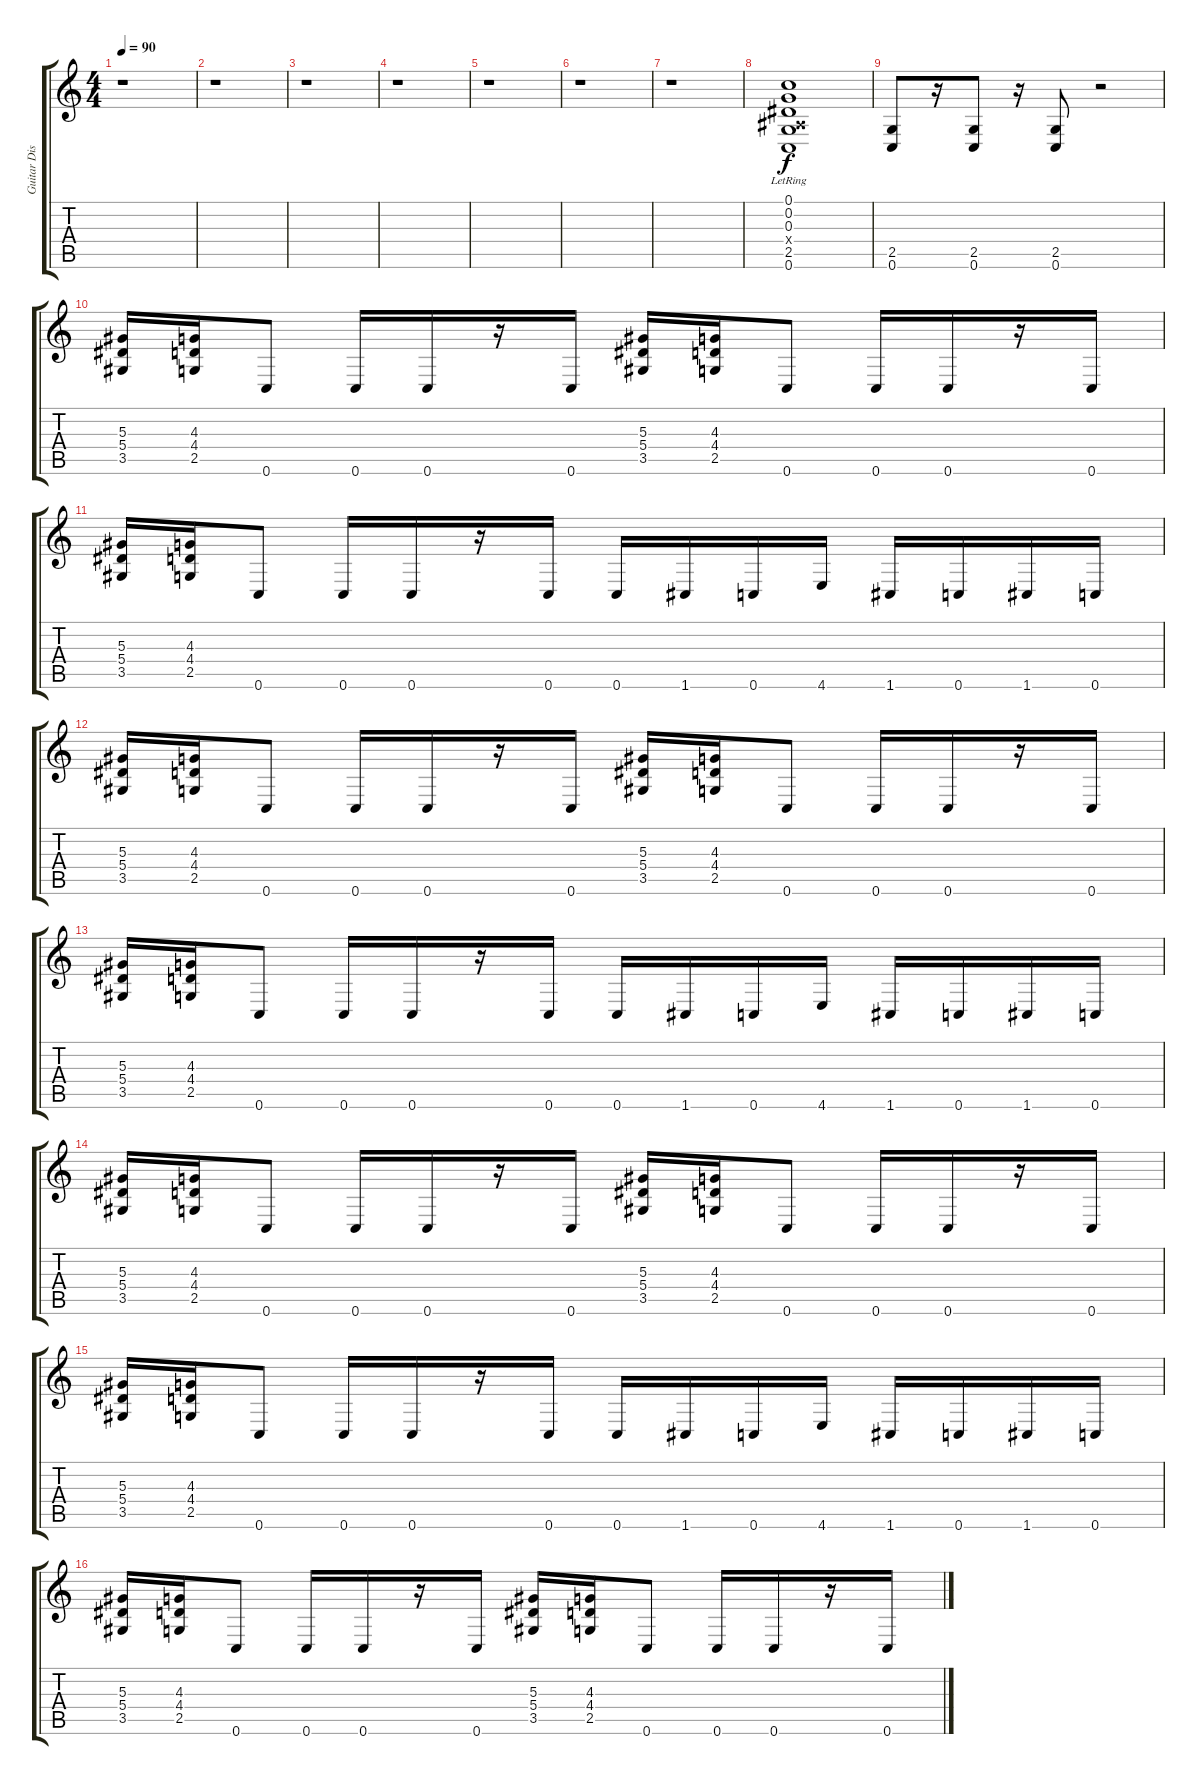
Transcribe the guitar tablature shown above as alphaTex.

\track ("Guitar Dist 1" "Guitar Dis") {instrument overdrivenguitar}
\staff {score tabs}
\tuning (C4 G3 Eb3 Bb2 F2 C2) {hide}
\ts (4 4)
\tempo 90
\clef g2
\ks c
r.1{dy f instrument overdrivenguitar} |
r.1 |
r.1 |
r.1 |
r.1 |
r.1 |
r.1 |
(0.1{lr} 0.2 0.3{lr} 0.4{x} 2.5{lr} 0.6{lr}).1 |
(2.5 0.6).8 r.16 (2.5 0.6).8 r.16 (2.5 0.6).8 r.2 |
(5.3 5.4 3.5).16 (4.3 4.4 2.5).16 0.6.8 0.6.16 0.6.16 r.16 0.6.16 (5.3 5.4 3.5).16 (4.3 4.4 2.5).16 0.6.8 0.6.16 0.6.16 r.16 0.6.16 |
(5.3 5.4 3.5).16 (4.3 4.4 2.5).16 0.6.8 0.6.16 0.6.16 r.16 0.6.16 0.6.16 1.6.16 0.6.16 4.6.16 1.6.16 0.6.16 1.6.16 0.6.16 |
(5.3 5.4 3.5).16 (4.3 4.4 2.5).16 0.6.8 0.6.16 0.6.16 r.16 0.6.16 (5.3 5.4 3.5).16 (4.3 4.4 2.5).16 0.6.8 0.6.16 0.6.16 r.16 0.6.16 |
(5.3 5.4 3.5).16 (4.3 4.4 2.5).16 0.6.8 0.6.16 0.6.16 r.16 0.6.16 0.6.16 1.6.16 0.6.16 4.6.16 1.6.16 0.6.16 1.6.16 0.6.16 |
(5.3 5.4 3.5).16 (4.3 4.4 2.5).16 0.6.8 0.6.16 0.6.16 r.16 0.6.16 (5.3 5.4 3.5).16 (4.3 4.4 2.5).16 0.6.8 0.6.16 0.6.16 r.16 0.6.16 |
(5.3 5.4 3.5).16 (4.3 4.4 2.5).16 0.6.8 0.6.16 0.6.16 r.16 0.6.16 0.6.16 1.6.16 0.6.16 4.6.16 1.6.16 0.6.16 1.6.16 0.6.16 |
(5.3 5.4 3.5).16 (4.3 4.4 2.5).16 0.6.8 0.6.16 0.6.16 r.16 0.6.16 (5.3 5.4 3.5).16 (4.3 4.4 2.5).16 0.6.8 0.6.16 0.6.16 r.16 0.6.16
